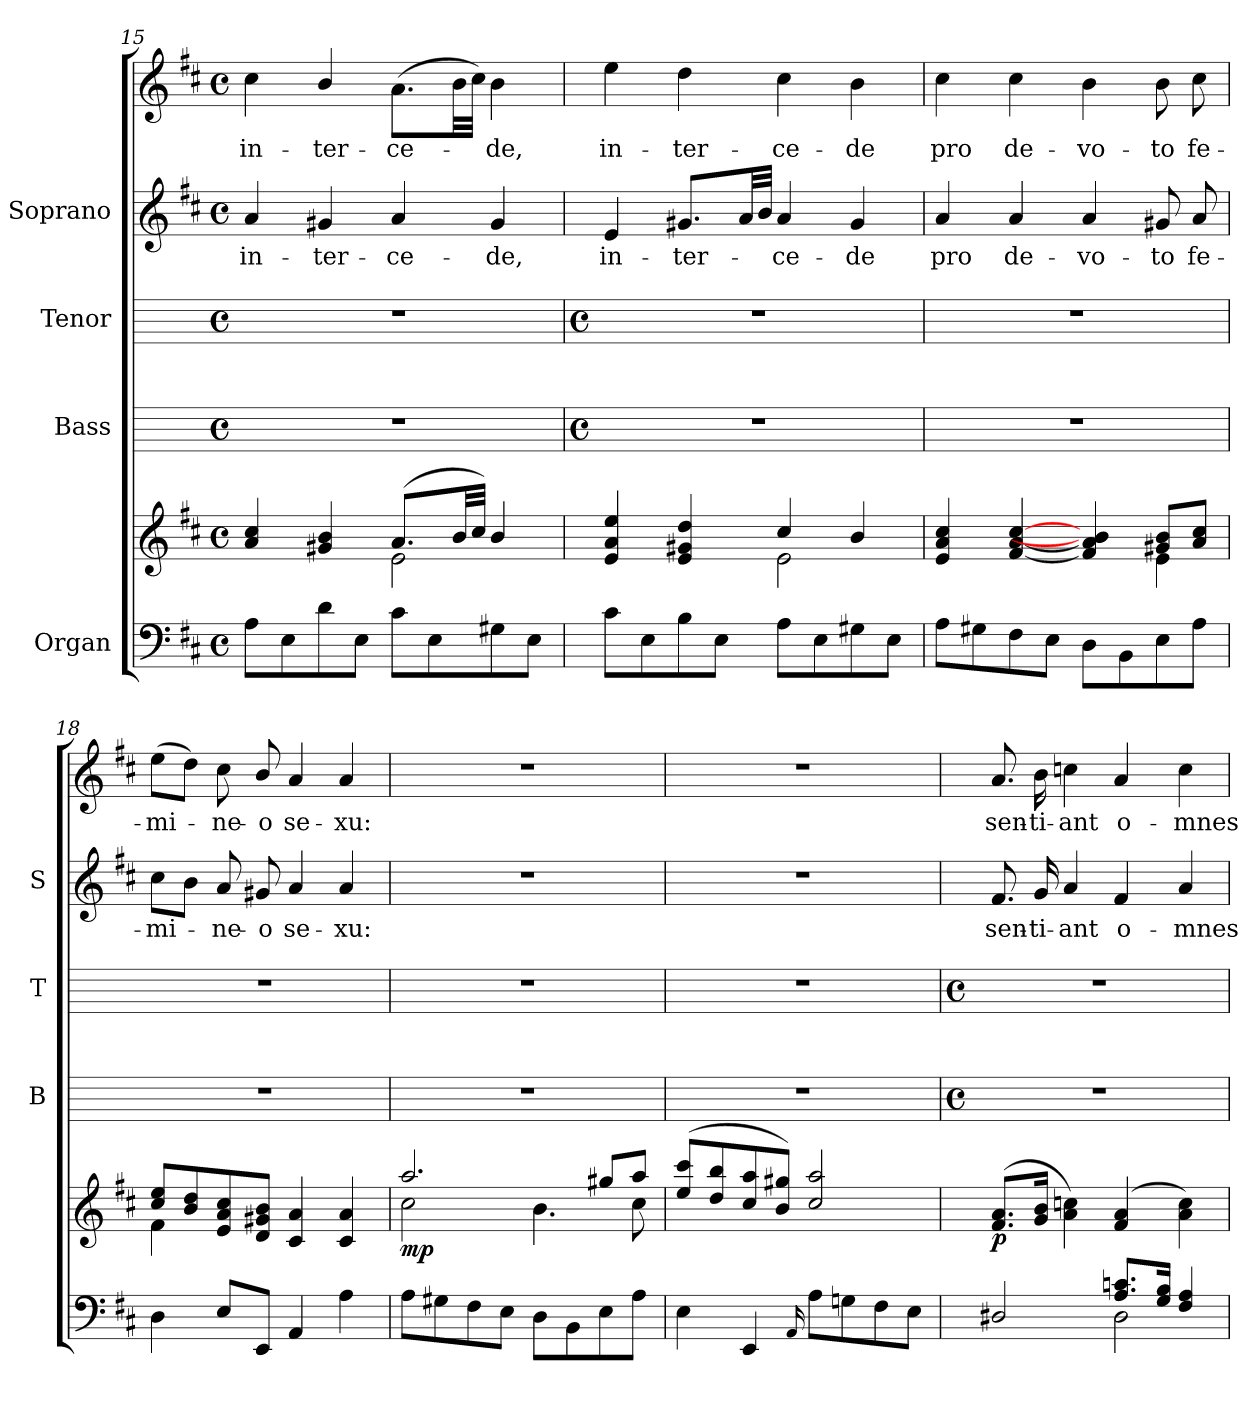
**kern	**kern	**dynam	**kern	**kern	**kern	**text	**kern	**text
*part4	*part4	*part4	*part3	*part2	*part1	*part1	*part1	*part1
*staff6	*staff5	*staff5/6	*staff4	*staff3	*staff2	*staff2	*staff1	*staff1
*I"Organ	*	*	*I"Bass	*I"Tenor	*I"Soprano	*	*	*
*	*	*	*I'B	*I'T	*I'S	*	*	*
*clefF4	*clefG2	*	*	*	*clefG2	*	*clefG2	*
*k[f#c#]	*k[f#c#]	*	*	*	*k[f#c#]	*	*k[f#c#]	*
*D:	*D:	*	*	*	*D:	*	*D:	*
*M4/4	*M4/4	*	*M4/4	*M4/4	*M4/4	*	*M4/4	*
*met(c)	*met(c)	*	*met(c)	*met(c)	*met(c)	*	*met(c)	*
=15	=15	=15	=15	=15	=15	=15	=15	=15
*	*^	*	*	*	*	*	*	*
!	!	!	!	!	!	!	!LO:LY:b	!	!LO:LY:b
8AL	4a/ 4cc#/	2ryy	.	1r	1r	4a	in-	4cc#	in-
8E	.	.	.	.	.	.	.	.	.
!	!	!	!	!	!	!	!LO:LY:b	!	!LO:LY:b
8d	4g#X/ 4b/	.	.	.	.	4g#X	-ter-	4b/	-ter-
8EJ	.	.	.	.	.	.	.	.	.
!	!	!	!	!	!	!	!LO:LY:b	!	!LO:LY:b
8c#L	(>8.a/L	2e\	.	.	.	4a	-ce-	(>8.aL	-ce-
8E	.	.	.	.	.	.	.	.	.
.	32b/LL	.	.	.	.	.	.	32bLL	.
.	32cc#/JJJ)	.	.	.	.	.	.	32cc#JJJ)	.
!	!	!	!	!	!	!	!LO:LY:b	!	!LO:LY:b
8G#X	4b/	.	.	.	.	4g#	-de,	4b	de,
8EJ	.	.	.	.	.	.	.	.	.
!!LO:LB:g=z
=16	=16	=16	=16	=16	=16	=16	=16	=16	=16
*	*	*	*	*M4/4	*M4/4	*	*	*	*
*	*	*	*	*met(c)	*met(c)	*	*	*	*
!	!	!	!	!	!	!	!LO:LY:b	!	!LO:LY:b
8c#L	4e 4a 4ee	2ryy	.	1r	1r	4e	in-	4ee	in-
8E	.	.	.	.	.	.	.	.	.
!	!	!	!	!	!	!	!LO:LY:b	!	!LO:LY:b
8B	4e 4g#X 4dd	.	.	.	.	8.g#XL	-ter-	4dd	-ter-
8EJ	.	.	.	.	.	.	.	.	.
.	.	.	.	.	.	32aLL	.	.	.
.	.	.	.	.	.	32bJJJ	.	.	.
!	!	!	!	!	!	!	!LO:LY:b	!	!LO:LY:b
8AL	4cc#/	2e\	.	.	.	4a	ce-	4cc#	-ce-
8E	.	.	.	.	.	.	.	.	.
!	!	!	!	!	!	!	!LO:LY:b	!	!LO:LY:b
8G#X	4b/	.	.	.	.	4g#	-de	4b	-de
8EJ	.	.	.	.	.	.	.	.	.
=17	=17	=17	=17	=17	=17	=17	=17	=17	=17
!	!	!	!	!	!	!	!LO:LY:b	!	!LO:LY:b
8AL	4e 4a 4cc#	2.ryy	.	1r	1r	4a	-pro	4cc#	pro
8G#X	.	.	.	.	.	.	.	.	.
!	!	!	!	!	!	!	!LO:LY:b	!	!LO:LY:b
8F#	[4f# [4a [4cc#	.	.	.	.	4a	de-	4cc#	de-
8EJ	.	.	.	.	.	.	.	.	.
!	!	!	!	!	!	!	!LO:LY:b	!	!LO:LY:b
8DL	4f#] 4a] 4b]	.	.	.	.	4a	-vo-	4b	-vo-
8BB	.	.	.	.	.	.	.	.	.
!	!	!	!	!	!	!	!LO:LY:b	!	!LO:LY:b
8E	8g#X 8bL	4e\	.	.	.	8g#X	-to	8b	-to
!	!	!	!	!	!	!	!LO:LY:b	!	!LO:LY:b
8AJ	8a 8cc#J	.	.	.	.	8a	fe-	8cc#	fe-
=18	=18	=18	=18	=18	=18	=18	=18	=18	=18
!	!	!	!	!	!	!	!LO:LY:b	!	!LO:LY:b
4D	8cc# 8eeL	4f#\	.	1r	1r	8cc#L	mi-	(>8eeL	-mi-
.	8b 8dd	.	.	.	.	8bJ	.	8ddJ)	.
!	!	!	!	!	!	!	!LO:LY:b	!	!LO:LY:b
8EL	8e 8a 8cc#	4ryy	.	.	.	8a	ne-	8cc#	ne-
!	!	!	!	!	!	!	!LO:LY:b	!	!LO:LY:b
8EEJ	8d/ 8g#X/ 8b/J	.	.	.	.	8g#X/	-o	8b/	-o
!	!	!	!	!	!	!	!LO:LY:b	!	!LO:LY:b
4AA	4c# 4a	2ryy	.	.	.	4a	se-	4a	se-
!	!	!	!	!	!	!	!LO:LY:b	!	!LO:LY:b
4A	4c# 4a	.	.	.	.	4a	-xu:	4a	-xu:
=19	=19	=19	=19	=19	=19	=19	=19	=19	=19
!	!	!	!LO:DY:b	!	!	!	!	!	!
8AL	2.aa/	2cc#\	mp	1r	1r	1r	.	1r	.
8G#X	.	.	.	.	.	.	.	.	.
8F#	.	.	.	.	.	.	.	.	.
8EJ	.	.	.	.	.	.	.	.	.
8DL	.	4.b\	.	.	.	.	.	.	.
8BB	.	.	.	.	.	.	.	.	.
8E	8gg#X/L	.	.	.	.	.	.	.	.
8AJ	8aa/J	8cc#\	.	.	.	.	.	.	.
=20	=20	=20	=20	=20	=20	=20	=20	=20	=20
4E	(>8ee 8ccc#L	1ryy	.	1r	1r	1r	.	1r	.
.	8dd 8bb	.	.	.	.	.	.	.	.
4EE	8cc# 8aa	.	.	.	.	.	.	.	.
.	8b 8gg#XJ)	.	.	.	.	.	.	.	.
16qqAA	.	.	.	.	.	.	.	.	.
8AL	2cc# 2aa	.	.	.	.	.	.	.	.
8Gn	.	.	.	.	.	.	.	.	.
8F#	.	.	.	.	.	.	.	.	.
8EJ	.	.	.	.	.	.	.	.	.
!!LO:LB:g=z
=21	=21	=21	=21	=21	=21	=21	=21	=21	=21
*	*	*	*	*M4/4	*M4/4	*	*	*	*
*	*	*	*	*met(c)	*met(c)	*	*	*	*
*^	*	*	*	*	*	*	*	*	*
*	*^	*	*	*	*	*	*	*	*	*
!	!	!	!	!	!LO:DY:b	!	!	!	!LO:LY:b	!	!LO:LY:b
2ryy	2D#X/	2.ryy	(<8.f# 8.aL	2ryy	p	1r	1r	8.f#	sen-	8.a	sen-
!	!	!	!	!	!	!	!	!	!LO:LY:b	!	!LO:LY:b
.	.	.	16g 16bJ	.	.	.	.	16g	-ti-	16b	-ti-
!	!	!	!	!	!	!	!	!	!LO:LY:b	!	!LO:LY:b
.	.	.	4a 4ccn)	.	.	.	.	4a	-ant	4ccn	-ant
!	!	!	!	!	!	!	!	!	!LO:LY:b	!	!LO:LY:b
8.A/ 8.cn/L	2D#\	.	(<4f# 4a	2ryy	.	.	.	4f#	o-	4a	o-
16G/ 16B/J	.	.	.	.	.	.	.	.	.	.	.
!	!	!	!	!	!	!	!	!	!LO:LY:b	!	!LO:LY:b
4F#/ 4A/	.	4ryy	4a 4cc)	.	.	.	.	4a	-mnes	4cc	-mnes
*v	*v	*v	*	*	*	*	*	*	*	*	*
*	*v	*v	*	*	*	*	*	*	*
=	=	=	=	=	=	=	=	=
*-	*-	*-	*-	*-	*-	*-	*-	*-
